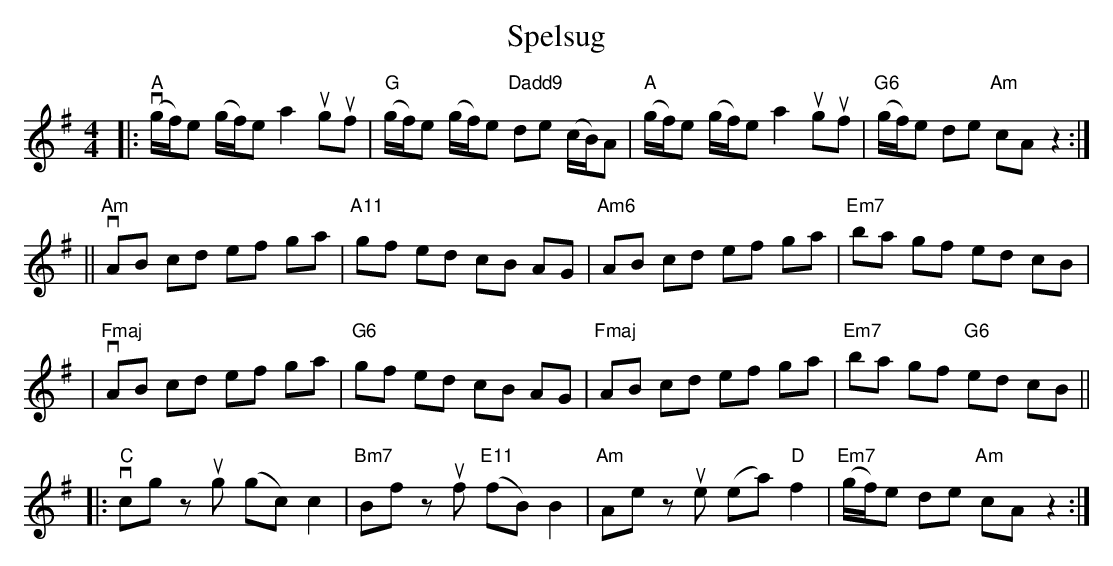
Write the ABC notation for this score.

X:1
T:Spelsug
M:4/4
L:1/8
K:G
V:1
|: "A" v(g/f/)e (g/f/)e a2 uguf | "G" (g/f/)e (g/f/)e "Dadd9"de (c/B/)A | "A"(g/f/)e (g/f/)e a2 uguf | "G6"(g/f/)e de "Am"cA z2 :|
|| "Am"vAB cd ef ga | "A11"gf ed cB AG | "Am6"AB cd ef ga | "Em7"ba gf ed cB |
| "Fmaj"vAB cd ef ga | "G6"gf ed cB AG | "Fmaj"AB cd ef ga | "Em7"ba gf "G6" ed cB ||
|:"C"vcg zug (gc) c2 | "Bm7"Bf zuf "E11"(fB) B2 | "Am"Ae zue (ea) "D" f2 | "Em7"(g/f/)e de "Am"cA z2 :|
